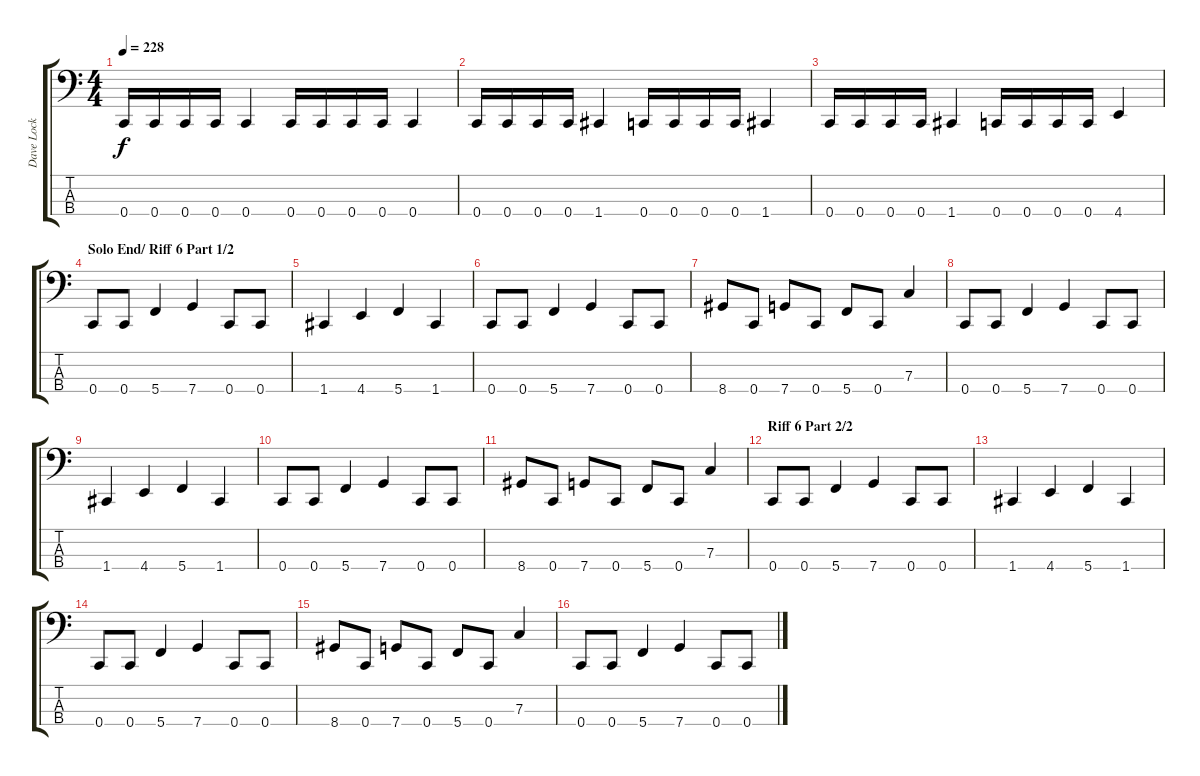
\track ("Dave Lock (Bass)" "Dave Lock ") {instrument electricbasspick}
\staff {score tabs}
\tuning (Eb2 Bb1 F1 C1) {hide}
\ts (4 4)
\tempo 228
\clef f4
\ks c
0.4.16{dy f} 0.4.16 0.4.16 0.4.16 0.4.4 0.4.16 0.4.16 0.4.16 0.4.16 0.4.4 |
0.4.16 0.4.16 0.4.16 0.4.16 1.4.4 0.4.16 0.4.16 0.4.16 0.4.16 1.4.4 |
0.4.16 0.4.16 0.4.16 0.4.16 1.4.4 0.4.16 0.4.16 0.4.16 0.4.16 4.4.4 |
\section ("" "Solo End/ Riff 6 Part 1/2")
0.4.8 0.4.8 5.4.4 7.4.4 0.4.8 0.4.8 |
1.4.4 4.4.4 5.4.4 1.4.4 |
0.4.8 0.4.8 5.4.4 7.4.4 0.4.8 0.4.8 |
8.4.8 0.4.8 7.4.8 0.4.8 5.4.8 0.4.8 7.3.4 |
0.4.8 0.4.8 5.4.4 7.4.4 0.4.8 0.4.8 |
1.4.4 4.4.4 5.4.4 1.4.4 |
0.4.8 0.4.8 5.4.4 7.4.4 0.4.8 0.4.8 |
8.4.8 0.4.8 7.4.8 0.4.8 5.4.8 0.4.8 7.3.4 |
\section ("" "Riff 6 Part 2/2")
0.4.8 0.4.8 5.4.4 7.4.4 0.4.8 0.4.8 |
1.4.4 4.4.4 5.4.4 1.4.4 |
0.4.8 0.4.8 5.4.4 7.4.4 0.4.8 0.4.8 |
8.4.8 0.4.8 7.4.8 0.4.8 5.4.8 0.4.8 7.3.4 |
0.4.8 0.4.8 5.4.4 7.4.4 0.4.8 0.4.8
